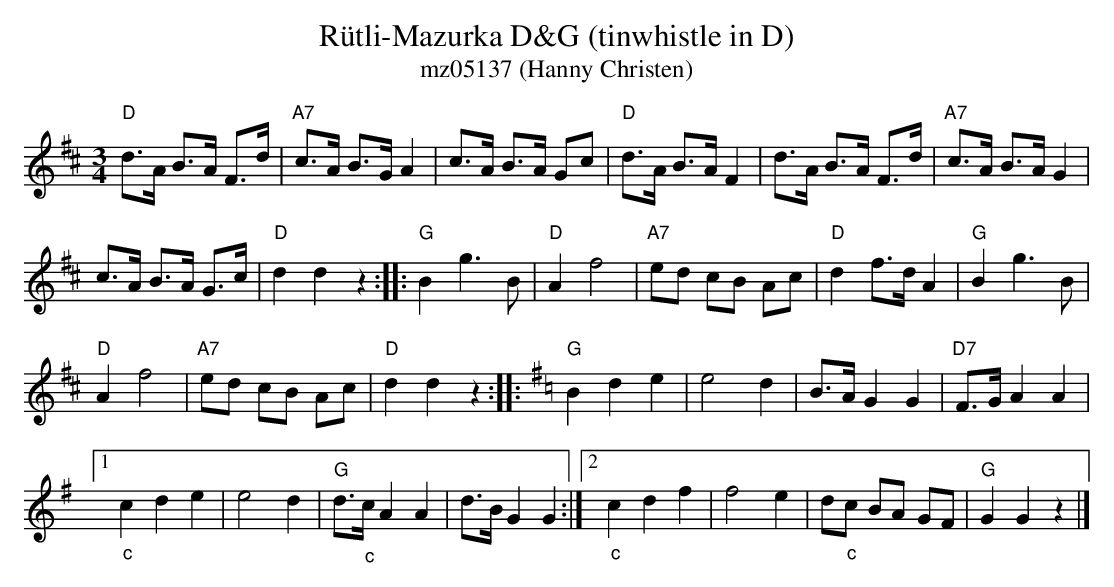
X:1
T:R\"utli-Mazurka D&G (tinwhistle in D)
T:mz05137 (Hanny Christen)
M:3/4
L:1/8
K:D %%MIDI gchordon
"D"d>A B>A F>d | "A7"c>A B>GA2 | c>A B>A Gc | "D"d>A B>AF2 | d>A B>A F>d | "A7"c>A B>A G2 |
c>A B>A G>c | "D"d2d2z2 :: "G"B2g3B | "D"A2f4 | "A7"ed cB Ac | "D"d2f>dA2 | "G"B2g3B |
"D"A2f4 | "A7"ed cB Ac | "D"d2d2z2 :: [K:G]"G"B2d2e2 | e4d2 | B>AG2G2 | "D7"F>G A2A2 |1
"_c"c2d2e2 | e4 d2 | "G"d>"_c"cA2A2 | d>B G2G2 :|2 "_c"c2d2f2 | f4e2 | d"_c"c BA GF | "G"G2G2z2 |]
